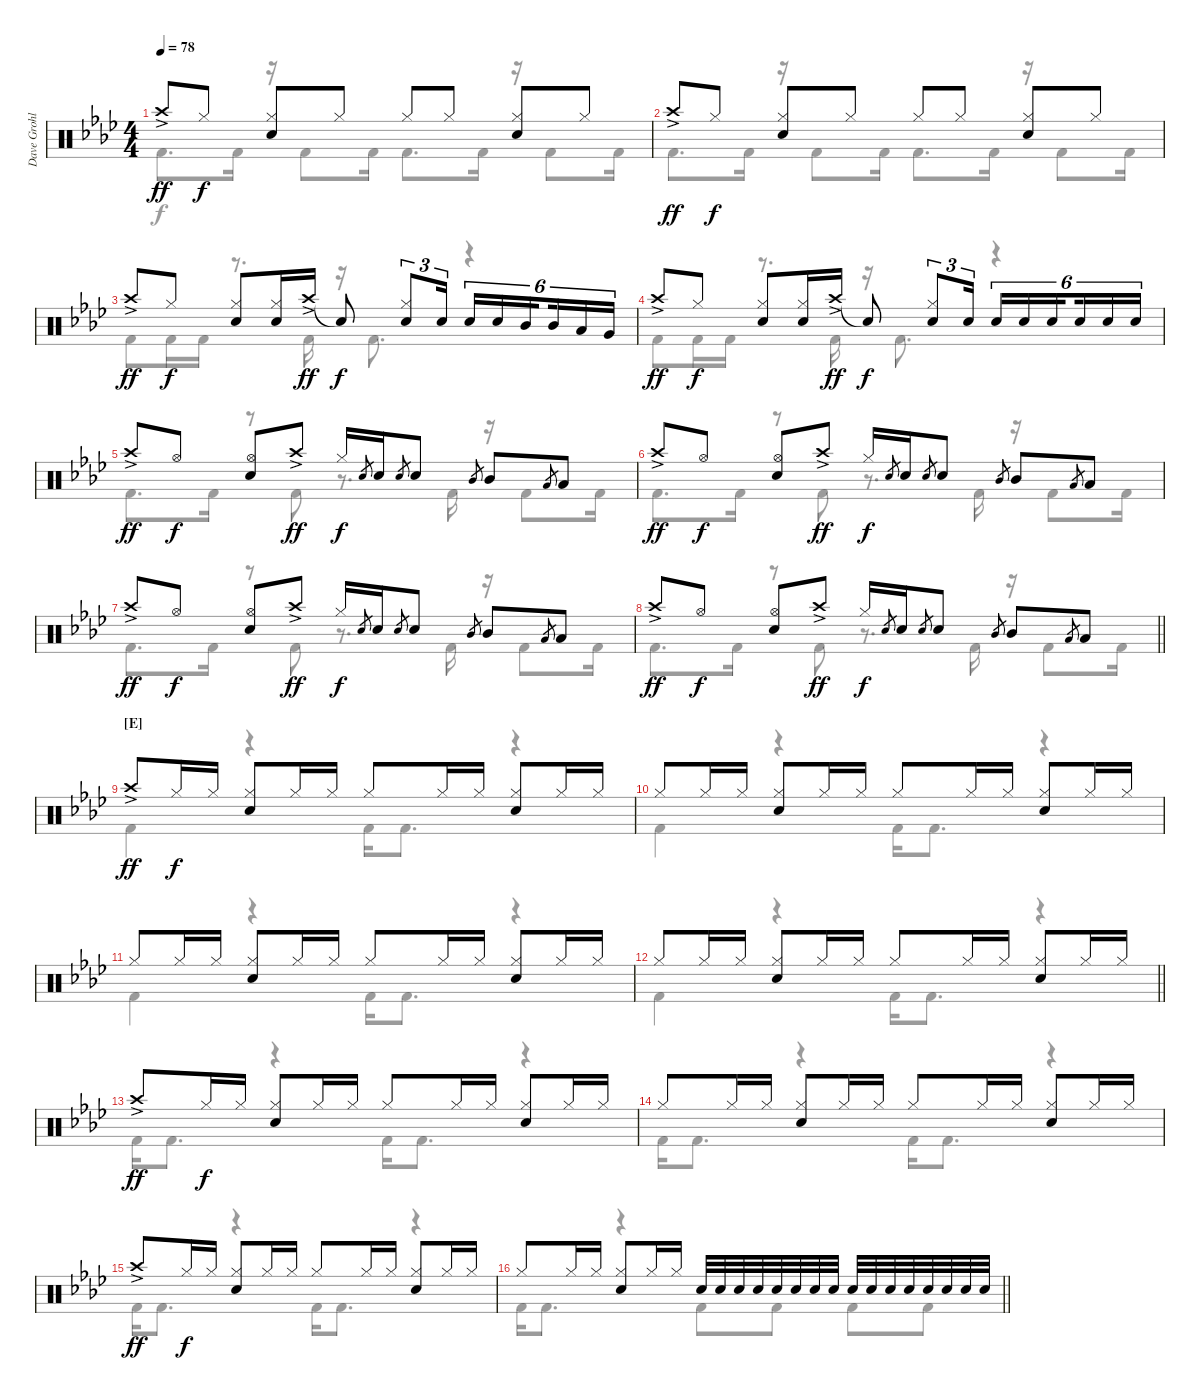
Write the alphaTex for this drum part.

\track ("Dave Grohl" "Dave Grohl") {instrument percussion}
\staff {score}
\articulation defaults
\voice
\ts (4 4)
\tempo 78
\clef neutral
\ks ab "Crash high (hit)"{ac}.8{dy ff} "Hi-Hat (closed)".8{dy f}
("Hi-Hat (closed)" "Snare (hit) 2").8 "Hi-Hat (closed)".8 "Hi-Hat (closed)".8 "Hi-Hat (closed)".8 ("Hi-Hat (closed)" "Snare (hit) 2").8 "Hi-Hat (closed)".8 |
"Crash high (hit)"{ac}.8{dy ff} "Hi-Hat (closed)".8{dy f} ("Hi-Hat (closed)" "Snare (hit) 2").8 "Hi-Hat (closed)".8 "Hi-Hat (closed)".8 "Hi-Hat (closed)".8 ("Hi-Hat (closed)" "Snare (hit) 2").8 "Hi-Hat (closed)".8 |
"Crash high (hit)"{ac}.8{dy ff} "Hi-Hat (closed)".8{dy f} ("Hi-Hat (closed)" "Snare (hit) 2").8 ("Hi-Hat (closed)" "Snare (hit) 2").16 "Crash high (hit)"{ac}.16{dy ff} "Snare (hit)"{t}.8{dy f} ("Hi-Hat (closed)" "Snare (hit) 2").8{tu (3 2)} "Snare (hit) 2".16{tu (3 2)} "Snare (hit) 2".16{tu (6 4)} "Snare (hit) 2".16{tu (6 4)} "Mid Tom (hit)".16{tu (6 4) beam splitsecondary} "Mid Tom (hit)".16{tu (6 4)} "Low Tom (hit)".16{tu (6 4)} "Very Low Tom (hit)".16{tu (6 4)} |
"Crash high (hit)"{ac}.8{dy ff} "Hi-Hat (closed)".8{dy f} ("Hi-Hat (closed)" "Snare (hit) 2").8 ("Hi-Hat (closed)" "Snare (hit) 2").16 "Crash high (hit)"{ac}.16{dy ff} "Snare (hit)"{t}.8{dy f} ("Hi-Hat (closed)" "Snare (hit) 2").8{tu (3 2)} "Snare (hit) 2".16{tu (3 2)} "Snare (hit) 2".16{tu (6 4)} "Snare (hit) 2".16{tu (6 4)} "Snare (hit) 2".16{tu (6 4) beam splitsecondary} "Snare (hit) 2".16{tu (6 4)} "Snare (hit) 2".16{tu (6 4)} "Snare (hit) 2".16{tu (6 4)} |
"Crash high (hit)"{ac}.8{dy ff} "Hi-Hat (open)".8{dy f} ("Hi-Hat (open)" "Snare (hit) 2").8 "Crash high (hit)"{ac}.8{dy ff} "Hi-Hat (closed)".16{dy f} "Snare (hit) 2".8{gr} "Snare (hit) 2".16 "Snare (hit) 2".8{gr} "Snare (hit) 2".8 "Mid Tom (hit)".8{gr} "Mid Tom (hit)".8 "Low Tom (hit)".8{gr} "Low Tom (hit)".8 |
"Crash high (hit)"{ac}.8{dy ff} "Hi-Hat (open)".8{dy f} ("Hi-Hat (open)" "Snare (hit) 2").8 "Crash high (hit)"{ac}.8{dy ff} "Hi-Hat (closed)".16{dy f} "Snare (hit) 2".8{gr} "Snare (hit) 2".16 "Snare (hit) 2".8{gr} "Snare (hit) 2".8 "Mid Tom (hit)".8{gr} "Mid Tom (hit)".8 "Low Tom (hit)".8{gr} "Low Tom (hit)".8 |
"Crash high (hit)"{ac}.8{dy ff} "Hi-Hat (open)".8{dy f} ("Hi-Hat (open)" "Snare (hit) 2").8 "Crash high (hit)"{ac}.8{dy ff} "Hi-Hat (closed)".16{dy f} "Snare (hit) 2".8{gr} "Snare (hit) 2".16 "Snare (hit) 2".8{gr} "Snare (hit) 2".8 "Mid Tom (hit)".8{gr} "Mid Tom (hit)".8 "Low Tom (hit)".8{gr} "Low Tom (hit)".8 |
\barLineRight lightlight "Crash high (hit)"{ac}.8{dy ff} "Hi-Hat (open)".8{dy f}
("Hi-Hat (open)" "Snare (hit) 2").8 "Crash high (hit)"{ac}.8{dy ff} "Hi-Hat (closed)".16{dy f} "Snare (hit) 2".8{gr} "Snare (hit) 2".16 "Snare (hit) 2".8{gr} "Snare (hit) 2".8 "Mid Tom (hit)".8{gr} "Mid Tom (hit)".8 "Low Tom (hit)".8{gr} "Low Tom (hit)".8 |
\section ("" "[E]")
"Crash high (hit)"{ac}.8{dy ff} "Hi-Hat (closed)".16{dy f} "Hi-Hat (closed)".16 ("Hi-Hat (closed)" "Snare (hit) 2").8 "Hi-Hat (closed)".16 "Hi-Hat (closed)".16 "Hi-Hat (closed)".8 "Hi-Hat (closed)".16 "Hi-Hat (closed)".16 ("Hi-Hat (closed)" "Snare (hit) 2").8 "Hi-Hat (closed)".16 "Hi-Hat (closed)".16 |
"Hi-Hat (closed)".8 "Hi-Hat (closed)".16 "Hi-Hat (closed)".16 ("Hi-Hat (closed)" "Snare (hit) 2").8 "Hi-Hat (closed)".16 "Hi-Hat (closed)".16 "Hi-Hat (closed)".8 "Hi-Hat (closed)".16 "Hi-Hat (closed)".16 ("Hi-Hat (closed)" "Snare (hit) 2").8 "Hi-Hat (closed)".16 "Hi-Hat (closed)".16 |
"Hi-Hat (closed)".8 "Hi-Hat (closed)".16 "Hi-Hat (closed)".16 ("Hi-Hat (closed)" "Snare (hit) 2").8 "Hi-Hat (closed)".16 "Hi-Hat (closed)".16 "Hi-Hat (closed)".8 "Hi-Hat (closed)".16 "Hi-Hat (closed)".16 ("Hi-Hat (closed)" "Snare (hit) 2").8 "Hi-Hat (closed)".16 "Hi-Hat (closed)".16 |
\barLineRight lightlight "Hi-Hat (closed)".8 "Hi-Hat (closed)".16 "Hi-Hat (closed)".16
("Hi-Hat (closed)" "Snare (hit) 2").8 "Hi-Hat (closed)".16 "Hi-Hat (closed)".16 "Hi-Hat (closed)".8 "Hi-Hat (closed)".16 "Hi-Hat (closed)".16 ("Hi-Hat (closed)" "Snare (hit) 2").8 "Hi-Hat (closed)".16 "Hi-Hat (closed)".16 |
"Crash high (hit)"{ac}.8{dy ff} "Hi-Hat (closed)".16{dy f} "Hi-Hat (closed)".16 ("Hi-Hat (closed)" "Snare (hit) 2").8 "Hi-Hat (closed)".16 "Hi-Hat (closed)".16 "Hi-Hat (closed)".8 "Hi-Hat (closed)".16 "Hi-Hat (closed)".16 ("Hi-Hat (closed)" "Snare (hit) 2").8 "Hi-Hat (closed)".16 "Hi-Hat (closed)".16 |
"Hi-Hat (closed)".8 "Hi-Hat (closed)".16 "Hi-Hat (closed)".16 ("Hi-Hat (closed)" "Snare (hit) 2").8 "Hi-Hat (closed)".16 "Hi-Hat (closed)".16 "Hi-Hat (closed)".8 "Hi-Hat (closed)".16 "Hi-Hat (closed)".16 ("Hi-Hat (closed)" "Snare (hit) 2").8 "Hi-Hat (closed)".16 "Hi-Hat (closed)".16 |
"Crash high (hit)"{ac}.8{dy ff} "Hi-Hat (closed)".16{dy f} "Hi-Hat (closed)".16 ("Hi-Hat (closed)" "Snare (hit) 2").8 "Hi-Hat (closed)".16 "Hi-Hat (closed)".16 "Hi-Hat (closed)".8 "Hi-Hat (closed)".16 "Hi-Hat (closed)".16 ("Hi-Hat (closed)" "Snare (hit) 2").8 "Hi-Hat (closed)".16 "Hi-Hat (closed)".16 |
\barLineRight lightlight "Hi-Hat (closed)".8 "Hi-Hat (closed)".16 "Hi-Hat (closed)".16
("Hi-Hat (closed)" "Snare (hit) 2").8 "Hi-Hat (closed)".16 "Hi-Hat (closed)".16 "Snare (hit) 2".32 "Snare (hit) 2".32 "Snare (hit) 2".32 "Snare (hit) 2".32 "Snare (hit) 2".32 "Snare (hit) 2".32 "Snare (hit) 2".32 "Snare (hit) 2".32 "Snare (hit) 2".32 "Snare (hit) 2".32 "Snare (hit) 2".32 "Snare (hit) 2".32 "Snare (hit) 2".32 "Snare (hit) 2".32 "Snare (hit) 2".32 "Snare (hit) 2".32
\voice
\clef neutral
\ottava regular
\simile none
\ks ab "Kick (hit) 2".8{d dy f} "Kick (hit) 2".16
r.16 "Kick (hit) 2".8 "Kick (hit) 2".16 "Kick (hit) 2".8{d} "Kick (hit) 2".16 r.16 "Kick (hit) 2".8 "Kick (hit) 2".16 |
"Kick (hit) 2".8{d} "Kick (hit) 2".16 r.16 "Kick (hit) 2".8 "Kick (hit) 2".16 "Kick (hit) 2".8{d} "Kick (hit) 2".16 r.16 "Kick (hit) 2".8 "Kick (hit) 2".16 |
"Kick (hit) 2".8 "Kick (hit) 2".16 "Kick (hit) 2".16 r.8{d} "Kick (hit) 2".16 r.16 "Kick (hit) 2".8{d} r.4 |
"Kick (hit) 2".8 "Kick (hit) 2".16 "Kick (hit) 2".16 r.8{d} "Kick (hit) 2".16 r.16 "Kick (hit) 2".8{d} r.4 |
"Kick (hit) 2".8{d} "Kick (hit) 2".16 r.8 "Kick (hit) 2".8 r.8{d} "Kick (hit) 2".16 r.16 "Kick (hit) 2".8 "Kick (hit) 2".16 |
"Kick (hit) 2".8{d} "Kick (hit) 2".16 r.8 "Kick (hit) 2".8 r.8{d} "Kick (hit) 2".16 r.16 "Kick (hit) 2".8 "Kick (hit) 2".16 |
"Kick (hit) 2".8{d} "Kick (hit) 2".16 r.8 "Kick (hit) 2".8 r.8{d} "Kick (hit) 2".16 r.16 "Kick (hit) 2".8 "Kick (hit) 2".16 |
\barLineRight lightlight "Kick (hit) 2".8{d} "Kick (hit) 2".16
r.8 "Kick (hit) 2".8 r.8{d} "Kick (hit) 2".16 r.16 "Kick (hit) 2".8 "Kick (hit) 2".16 |
"Kick (hit) 2".4 r.4 "Kick (hit) 2".16 "Kick (hit) 2".8{d} r.4 |
"Kick (hit) 2".4 r.4 "Kick (hit) 2".16 "Kick (hit) 2".8{d} r.4 |
"Kick (hit) 2".4 r.4 "Kick (hit) 2".16 "Kick (hit) 2".8{d} r.4 |
\barLineRight lightlight "Kick (hit) 2".4
r.4 "Kick (hit) 2".16 "Kick (hit) 2".8{d} r.4 |
"Kick (hit) 2".16 "Kick (hit) 2".8{d} r.4 "Kick (hit) 2".16 "Kick (hit) 2".8{d} r.4 |
"Kick (hit) 2".16 "Kick (hit) 2".8{d} r.4 "Kick (hit) 2".16 "Kick (hit) 2".8{d} r.4 |
"Kick (hit) 2".16 "Kick (hit) 2".8{d} r.4 "Kick (hit) 2".16 "Kick (hit) 2".8{d} r.4 |
\barLineRight lightlight "Kick (hit) 2".16 "Kick (hit) 2".8{d}
r.4 "Kick (hit) 2".8 "Kick (hit) 2".8 "Kick (hit) 2".8 "Kick (hit) 2".8
